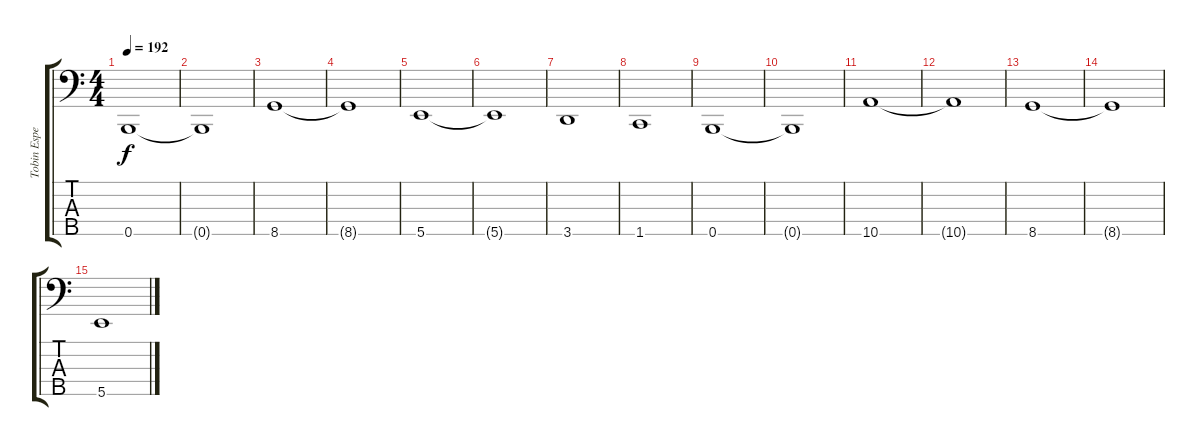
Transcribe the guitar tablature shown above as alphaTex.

\track ("Tobin Esperance" "Tobin Espe") {instrument electricbassfinger}
\staff {score tabs}
\tuning (G2 D2 A1 E1 B0) {hide}
\ts (4 4)
\tempo 192
\clef f4
\ks c
0.5.1{dy f} |
0.5{t}.1 |
8.5.1 |
8.5{t}.1 |
5.5.1 |
5.5{t}.1 |
3.5.1 |
1.5.1 |
0.5.1 |
0.5{t}.1 |
10.5.1 |
10.5{t}.1 |
8.5.1 |
8.5{t}.1 |
5.5.1
